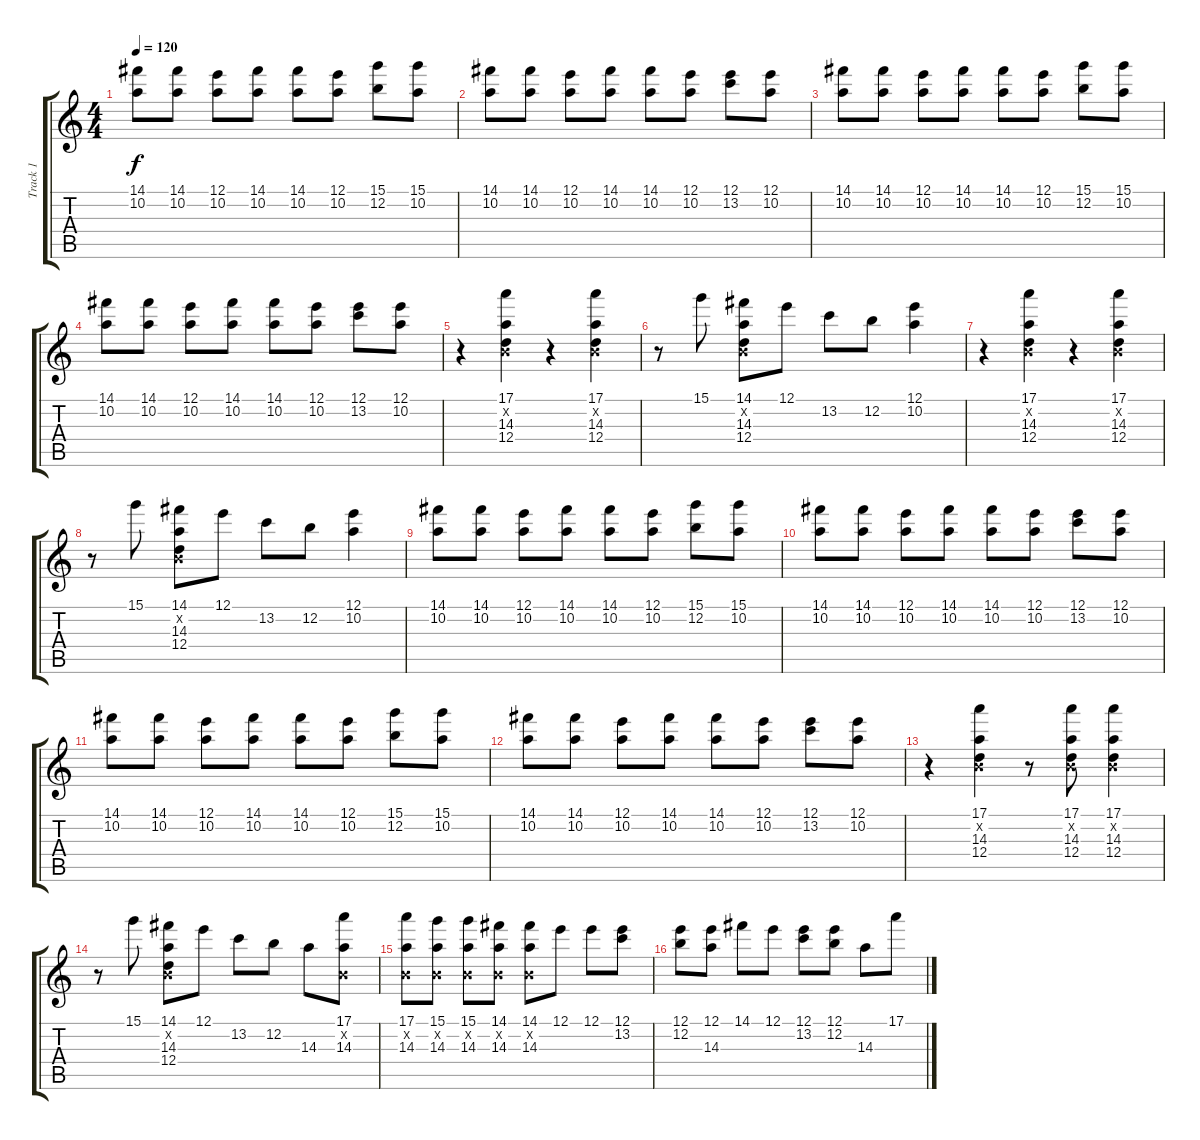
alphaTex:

\track ("Track 1" "Track 1") {instrument acousticguitarnylon}
\staff {score tabs}
\tuning (E4 B3 G3 D3 A2 E2) {hide}
\ts (4 4)
\tempo 120
\clef g2
\ks c
(14.1 10.2).8{dy f} (14.1 10.2).8 (12.1 10.2).8 (14.1 10.2).8 (14.1 10.2).8 (12.1 10.2).8 (15.1 12.2).8 (15.1 10.2).8 |
(14.1 10.2).8 (14.1 10.2).8 (12.1 10.2).8 (14.1 10.2).8 (14.1 10.2).8 (12.1 10.2).8 (12.1 13.2).8 (12.1 10.2).8 |
(14.1 10.2).8 (14.1 10.2).8 (12.1 10.2).8 (14.1 10.2).8 (14.1 10.2).8 (12.1 10.2).8 (15.1 12.2).8 (15.1 10.2).8 |
(14.1 10.2).8 (14.1 10.2).8 (12.1 10.2).8 (14.1 10.2).8 (14.1 10.2).8 (12.1 10.2).8 (12.1 13.2).8 (12.1 10.2).8 |
r.4 (17.1 0.2{x} 14.3 12.4).4 r.4 (17.1 0.2{x} 14.3 12.4).4 |
r.8 15.1.8 (14.1 0.2{x} 14.3 12.4).8 12.1.8 13.2.8 12.2.8 (12.1 10.2).4 |
r.4 (17.1 0.2{x} 14.3 12.4).4 r.4 (17.1 0.2{x} 14.3 12.4).4 |
r.8 15.1.8 (14.1 0.2{x} 14.3 12.4).8 12.1.8 13.2.8 12.2.8 (12.1 10.2).4 |
(14.1 10.2).8 (14.1 10.2).8 (12.1 10.2).8 (14.1 10.2).8 (14.1 10.2).8 (12.1 10.2).8 (15.1 12.2).8 (15.1 10.2).8 |
(14.1 10.2).8 (14.1 10.2).8 (12.1 10.2).8 (14.1 10.2).8 (14.1 10.2).8 (12.1 10.2).8 (12.1 13.2).8 (12.1 10.2).8 |
(14.1 10.2).8 (14.1 10.2).8 (12.1 10.2).8 (14.1 10.2).8 (14.1 10.2).8 (12.1 10.2).8 (15.1 12.2).8 (15.1 10.2).8 |
(14.1 10.2).8 (14.1 10.2).8 (12.1 10.2).8 (14.1 10.2).8 (14.1 10.2).8 (12.1 10.2).8 (12.1 13.2).8 (12.1 10.2).8 |
r.4 (17.1 0.2{x} 14.3 12.4).4 r.8 (17.1 0.2{x} 14.3 12.4).8 (17.1 0.2{x} 14.3 12.4).4 |
r.8 15.1.8 (14.1 0.2{x} 14.3 12.4).8 12.1.8 13.2.8 12.2.8 14.3.8 (17.1 0.2{x} 14.3).8 |
(17.1 0.2{x} 14.3).8 (15.1 0.2{x} 14.3).8 (15.1 0.2{x} 14.3).8 (14.1 0.2{x} 14.3).8 (14.1 0.2{x} 14.3).8 12.1.8 12.1.8 (12.1 13.2).8 |
(12.1 12.2).8 (12.1 14.3).8 14.1.8 12.1.8 (12.1 13.2).8 (12.1 12.2).8 14.3.8 17.1.8
